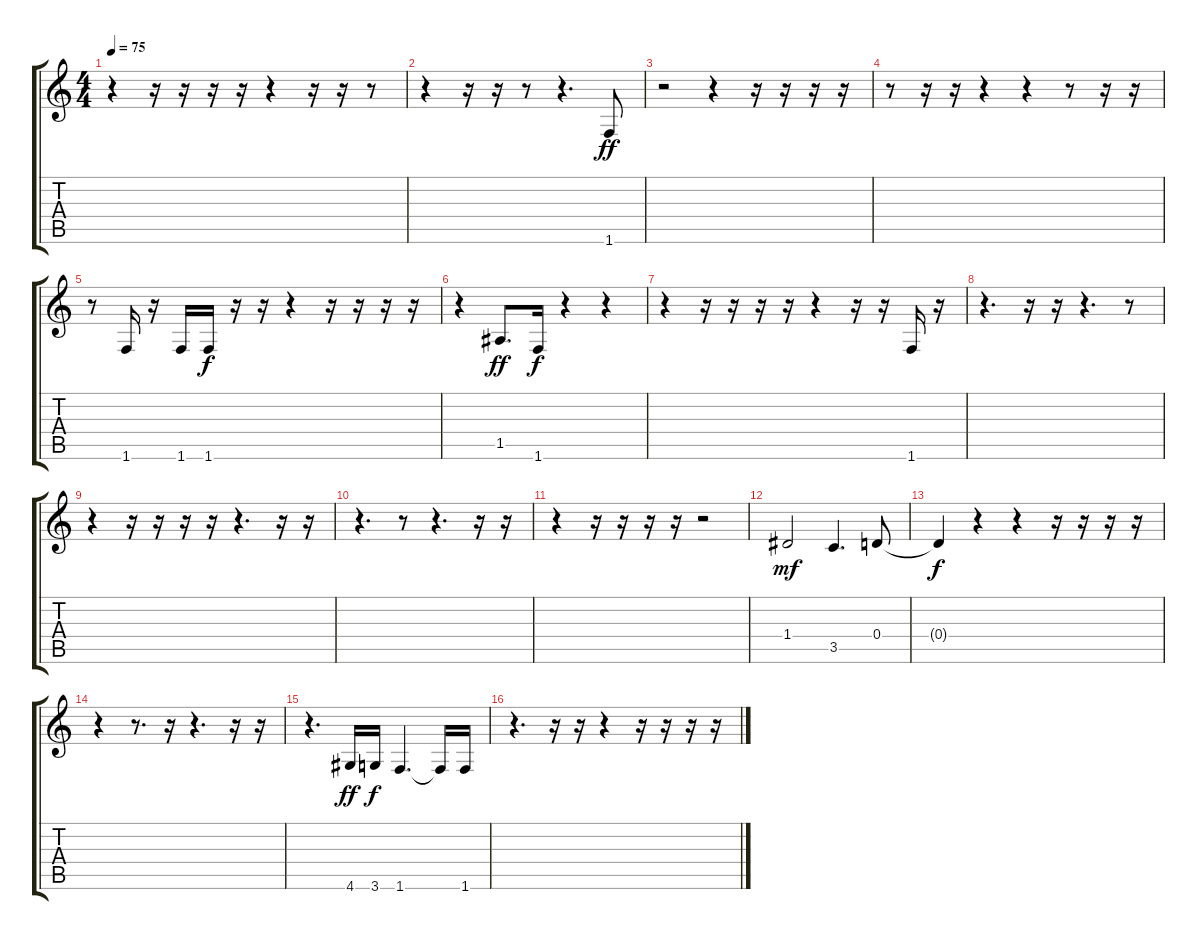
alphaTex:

\track "" {instrument fretlessbass}
\staff {score tabs}
\tuning (E4 B3 G3 D3 A2 E2) {hide}
\ts (4 4)
\tempo 75
\clef g2
\ks c
r.4{dy f} r.16 r.16 r.16 r.16 r.4 r.16 r.16 r.8 |
r.4 r.16 r.16 r.8 r.4{d} 1.6.8{dy ff} |
r.2 r.4 r.16 r.16 r.16 r.16 |
r.8 r.16 r.16 r.4 r.4 r.8 r.16 r.16 |
r.8 1.6.16 r.16 1.6.16 1.6.16{dy f} r.16 r.16 r.4 r.16 r.16 r.16 r.16 |
r.4 1.5.8{d dy ff} 1.6.16{dy f} r.4 r.4 |
r.4 r.16 r.16 r.16 r.16 r.4 r.16 r.16 1.6.16 r.16 |
r.4{d} r.16 r.16 r.4{d} r.8 |
r.4 r.16 r.16 r.16 r.16 r.4{d} r.16 r.16 |
r.4{d} r.8 r.4{d} r.16 r.16 |
r.4 r.16 r.16 r.16 r.16 r.2 |
1.4.2{dy mf} 3.5.4{d} 0.4.8 |
0.4{t}.4{dy f} r.4 r.4 r.16 r.16 r.16 r.16 |
r.4 r.8{d} r.16 r.4{d} r.16 r.16 |
r.4{d} 4.6.16{dy ff} 3.6.16{dy f} 1.6.4{d} 1.6{t}.16 1.6.16 |
r.4{d} r.16 r.16 r.4 r.16 r.16 r.16 r.16
